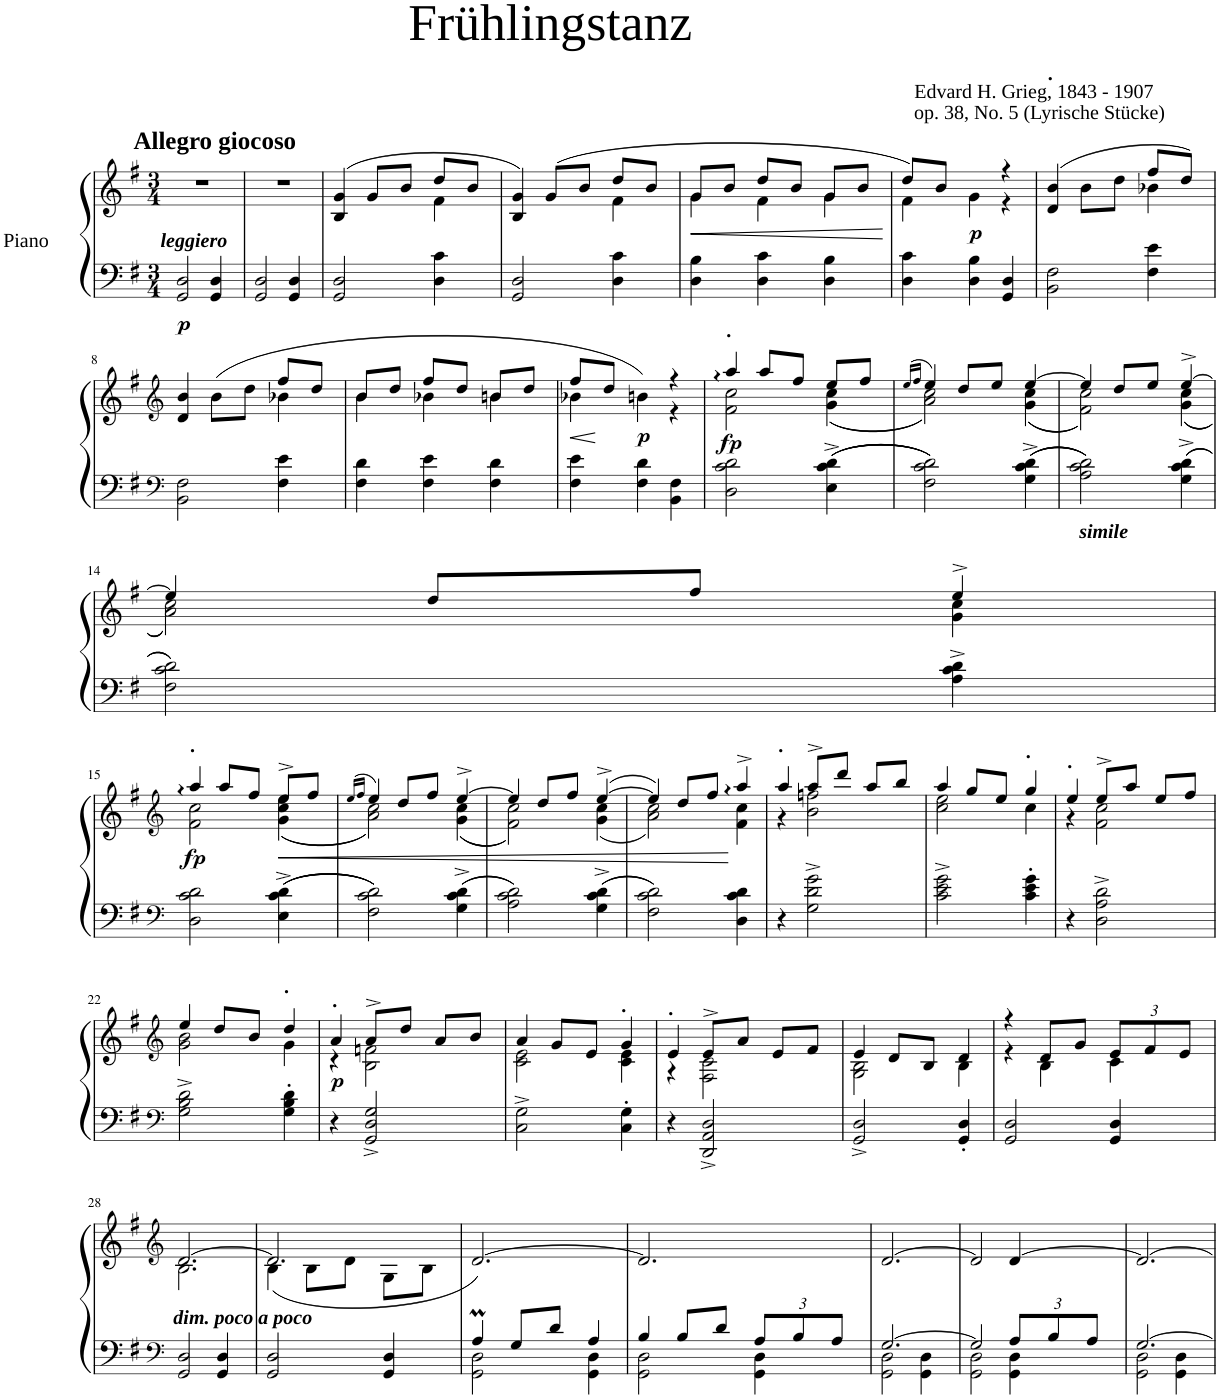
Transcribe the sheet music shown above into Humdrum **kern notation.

**kern	**kern	**dynam
*part1	*part1	*part1
*staff2	*staff1	*staff1/2
*I"unbenannt	*	*
*clefF4	*clefG2	*
*k[f#]	*k[f#]	*
*M3/4	*M3/4	*
=1	=1	=1
!	!LO:TX:b:Bi:t=leggiero	!
!	!LO:TX:a:t=Frühlingstanz	!
!	!LO:TX:a:B:t=Allegro giocoso	!
!	!LO:TX:b:t=Piano	!
!	!	!LO:DY:b=2
2GG/ 2D/	2.r	p
4GG/ 4D/	.	.
=2	=2	=2
2GG/ 2D/	2.r	.
4GG/ 4D/	.	.
=3	=3	=3
*	*^	*
2GG/ 2D/	(4B/ 4g/	2ryy	.
.	8g/L	.	.
.	8b/J	.	.
4D\ 4c\	8dd/L	4f#\	.
.	8b/J	.	.
=4	=4	=4	=4
2GG/ 2D/	4B/ 4g/)	2ryy	.
.	(8g/L	.	.
.	8b/J	.	.
4D\ 4c\	8dd/L	4f#\	.
.	8b/J	.	.
=5	=5	=5	=5
!	!	!	!LO:HP:b
4D\ 4B\	8g/L	4g\	<
.	8b/J	.	.
4D\ 4c\	8dd/L	4f#\	.
.	8b/J	.	.
4D\ 4B\	8g/L	4g\	.
.	8b/J	.	.
*	*v	*v	*
.	.	[
=6	=6	=6
*	*^	*
4D\ 4c\	8dd/L)	4f#\	.
.	8b/J	.	.
!	!	!	!LO:DY:b
4D\ 4B\	4g\	4ryy	p
4GG/ 4D/	4r	4r	.
=7	=7	=7	=7
!	!LO:TX:a:t=Edvard H. Grieg, 1843 - 1907	!	!
!	!LO:TX:a:t=op. 38, No. 5 (Lyrische Stücke)	!	!
!	!LO:TX:a:B:t=.	!	!
2BB\ 2F#\	(4d/ 4b/	2ryy	.
.	8b\L	.	.
.	8dd\J	.	.
4F#\ 4e\	8ff#/L	4b-X\	.
.	8dd/J)	.	.
!!LO:LB:g=z	!!
=8	=8	=8	=8
*clefF4	*clefG2	*	*
2BB\ 2F#\	4d/ 4b/	2ryy	.
.	(8b\L	.	.
.	8dd\J	.	.
4F#\ 4e\	8ff#/L	4b-X\	.
.	8dd/J	.	.
=9	=9	=9	=9
4F#\ 4d\	8b/L	4b\	.
.	8dd/J	.	.
4F#\ 4e\	8ff#/L	4b-X\	.
.	8dd/J	.	.
4F#\ 4d\	8bn/L	4b\	.
.	8dd/J	.	.
=10	=10	=10	=10
!	!	!	!LO:HP:b
4F#\ 4e\	8ff#/L	4b-X\	<
.	8dd/J	.	[
!	!	!	!LO:DY:b
4F#\ 4d\	4bn\)	4ryy	p
4BB\ 4F#\	4r	4r	.
=11	=11	=11	=11
!	!LO:TX:a:B:t=.	!	!
!	!	!	!LO:DY:b
2D\ 2c\ 2d\	4aa::/	2f#\ 2cc\	fp
.	8aa/L	.	.
.	8ff#/J	.	.
4E\^ 4c\^ 4d\^	8ee/L	((4g\ 4cc\	.
.	8ff#/J	.	.
=12	=12	=12	=12
.	(16qee/LL	.	.
.	16qff#/JJ	.	.
2F#\ 2c\ 2d\	4ee/)	2a\ 2cc\))	.
.	8dd/L	.	.
.	8ee/J	.	.
4G\^ 4c\^ 4d\^	[4ee/	((4g\ 4cc\	.
=13	=13	=13	=13
!LO:TX:b:Bi:t=simile	!	!	!
2A\ 2c\ 2d\	4ee/]	2f#\ 2cc\))	.
.	8dd/L	.	.
.	8ee/J	.	.
4G\^ 4c\^ 4d\^	[4ee^/	((4g\ 4cc\	.
!!LO:LB:g=z	!!
=14	=14	=14	=14
2F#\ 2c\ 2d\	4ee/]	2a\ 2cc\))	.
.	8dd/L	.	.
.	8ff#/J	.	.
4A\^ 4c\^ 4d\^	4ee^/	4g\ 4cc\	.
!!LO:LB:g=z	!!
=15	=15	=15	=15
*clefF4	*clefG2	*	*
!	!LO:TX:a:B:t=.	!	!
!	!	!	!LO:DY:b
2D\ 2c\ 2d\	4aa::/	2f#\ 2cc\	fp
.	8aa/L	.	.
.	8ff#/J	.	.
!	!	!	!LO:HP:b
4E\^ 4c\^ 4d\^	8ee^/L	((4g\ 4cc\ 4ee\	<
.	8ff#/J	.	.
=16	=16	=16	=16
.	(16qee/LL	.	.
.	16qff#/JJ	.	.
2F#\ 2c\ 2d\	4ee/)	2a\ 2cc\))	.
.	8dd/L	.	.
.	8ff#/J	.	.
4G\^ 4c\^ 4d\^	[4ee^/	((4g\ 4cc\	.
=17	=17	=17	=17
2A\ 2c\ 2d\	4ee/]	2f#\ 2cc\))	.
.	8dd/L	.	.
.	8ff#/J	.	.
4G\^ 4c\^ 4d\^	([4ee^/	(4g\ 4cc\	.
=18	=18	=18	=18
2F#\ 2c\ 2d\	4ee/])	2a\ 2cc\)	.
.	8dd/L	.	.
.	8ff#/J	.	.
4D\ 4c\ 4d\	4aa::^/	4f#\ 4cc\	[
=19	=19	=19	=19
!	!LO:TX:a:B:t=.	!	!
4r	4aa/	4r	.
2G\^ 2d\^ 2g\^	8aa^/L	2b\ 2ffn\	.
.	8ddd/J	.	.
.	8aa/L	.	.
.	8bb/J	.	.
=20	=20	=20	=20
2c\^ 2e\^ 2g\^	4aa/	2cc\ 2ee\	.
.	8gg/L	.	.
.	8ee/J	.	.
!	!LO:TX:a:B:t=.	!	!
4c\' 4e\' 4g\'	4gg/	4cc\	.
=21	=21	=21	=21
!	!LO:TX:a:B:t=.	!	!
4r	4ee/	4r	.
2D\^ 2A\^ 2d\^	8ee^/L	2f#\ 2cc\	.
.	8aa/J	.	.
.	8ee/L	.	.
.	8ff#/J	.	.
!!LO:LB:g=z	!!
=22	=22	=22	=22
*clefF4	*clefG2	*	*
2G\^ 2B\^ 2d\^	4ee/	2g\ 2b\	.
.	8dd/L	.	.
.	8b/J	.	.
!	!LO:TX:a:B:t=.	!	!
4G\' 4B\' 4d\'	4dd/	4g\	.
=23	=23	=23	=23
!	!LO:TX:a:B:t=.	!	!
!	!	!	!LO:DY:b
4r	4a/	4r	p
2GG/^ 2D/^ 2G/^	8a^/L	2B\ 2fn\	.
.	8dd/J	.	.
.	8a/L	.	.
.	8b/J	.	.
=24	=24	=24	=24
2C\^ 2G\^	4a/	2c\ 2e\	.
.	8g/L	.	.
.	8e/J	.	.
!	!LO:TX:a:B:t=.	!	!
4C\' 4G\'	4g/	4c\ 4e\	.
=25	=25	=25	=25
!	!LO:TX:a:B:t=.	!	!
4r	4e/	4r	.
2DD/^ 2AA/^ 2D/^	8e^/L	2F#\ 2c\	.
.	8a/J	.	.
.	8e/L	.	.
.	8f#/J	.	.
=26	=26	=26	=26
2GG/^ 2D/^	4e/	2G\ 2B\	.
.	8d/L	.	.
.	8B/J	.	.
4GG/' 4D/'	4d/	4B\	.
=27	=27	=27	=27
2GG/ 2D/	4r	4r	.
.	8d/L	4B\	.
.	8g/J	.	.
*	*Xbrackettup	*	*
4GG/ 4D/	12e/L	4c\	.
.	12f#/	.	.
.	12e/J	.	.
!!LO:LB:g=z	!!
=28	=28	=28	=28
*clefF4	*clefG2	*	*
!	!LO:TX:b:Bi:t=dim. poco a poco	!	!
2GG/ 2D/	[2.d/	2.B\	.
4GG/ 4D/	.	.	.
=29	=29	=29	=29
2GG/ 2D/	2.d/]	(4B\	.
.	.	8B\L	.
.	.	8d\J	.
4GG/ 4D/	.	8G\L	.
.	.	8B\J	.
=30	=30	=30	=30
*^	*	*	*
4AM/	2GG\ 2D\	2.ryy	[2.d/)	.
8G/L	.	.	.	.
8d/J	.	.	.	.
4A/	4GG\ 4D\	.	.	.
=31	=31	=31	=31	=31
4B/	2GG\ 2D\	2.ryy	2.d/]	.
8B/L	.	.	.	.
8d/J	.	.	.	.
*Xbrackettup	*	*	*	*
12A/L	4GG\ 4D\	.	.	.
12B/	.	.	.	.
12A/J	.	.	.	.
=32	=32	=32	=32	=32
[2.G/	2GG\ 2D\	2.ryy	[2.d/	.
.	4GG\ 4D\	.	.	.
=33	=33	=33	=33	=33
2G/]	2GG\ 2D\	2.ryy	2d/]	.
12A/L	4GG\ 4D\	.	[4d/	.
12B/	.	.	.	.
12A/J	.	.	.	.
=34	=34	=34	=34	=34
[2.G/	2GG\ 2D\	2.ryy	2.d/_	.
.	4GG\ 4D\	.	.	.
*v	*v	*	*	*
*	*v	*v	*
=	=	=
*-	*-	*-
